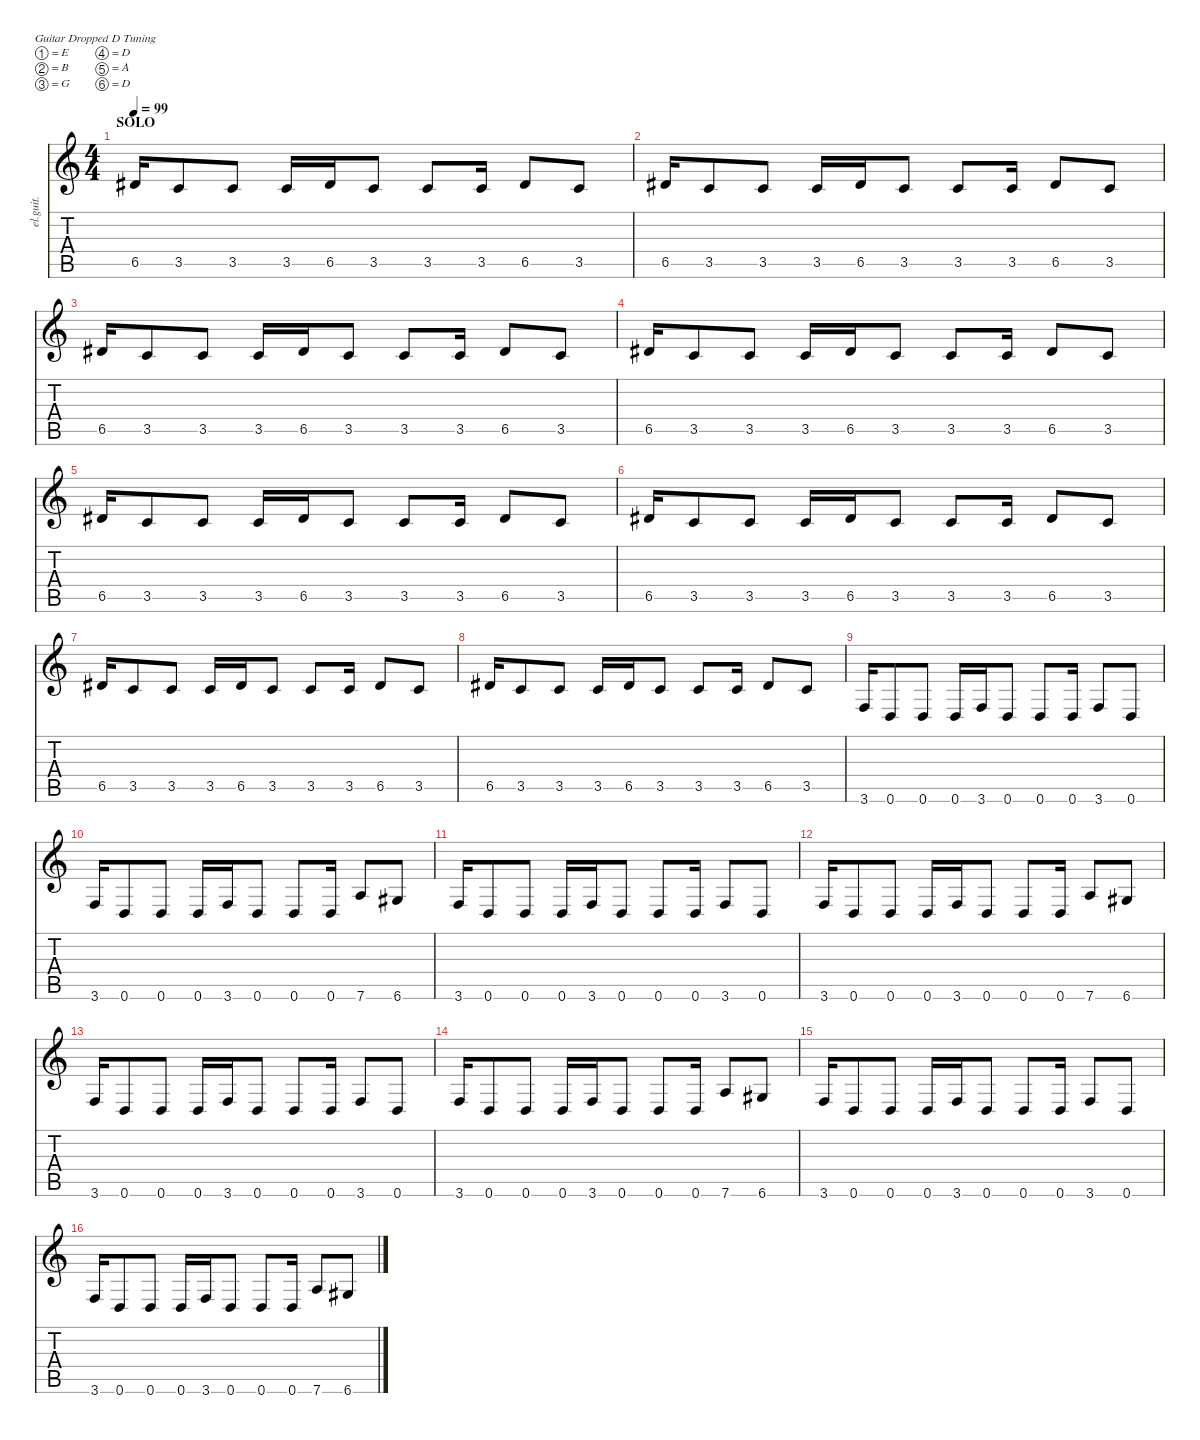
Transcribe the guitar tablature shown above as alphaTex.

\defaultSystemsLayout 4
\hideDynamics
\bracketExtendMode nobrackets
\otherSystemsTrackNameOrientation horizontal
\track ("rythmic and echo left" "el.guit.") {instrument electricguitarmuted}
\staff {score tabs}
\tuning (E4 B3 G3 D3 A2 D2)
\ts (4 4)
\section ("" "SOLO")
\tempo 99
\clef g2
\ks c
6.5{acc #}.16{dy f beam Up} 3.5.8{beam Up} 3.5.8{beam Up} 3.5.16{beam Up} 6.5{acc #}.16{beam Up} 3.5.8{beam Up} 3.5.8{beam Up} 3.5.16{beam Up} 6.5{acc #}.8{beam Up} 3.5.8{beam Up} |
6.5{acc #}.16{beam Up} 3.5.8{beam Up} 3.5.8{beam Up} 3.5.16{beam Up} 6.5{acc #}.16{beam Up} 3.5.8{beam Up} 3.5.8{beam Up} 3.5.16{beam Up} 6.5{acc #}.8{beam Up} 3.5.8{beam Up} |
6.5{acc #}.16{beam Up} 3.5.8{beam Up} 3.5.8{beam Up} 3.5.16{beam Up} 6.5{acc #}.16{beam Up} 3.5.8{beam Up} 3.5.8{beam Up} 3.5.16{beam Up} 6.5{acc #}.8{beam Up} 3.5.8{beam Up} |
6.5{acc #}.16{beam Up} 3.5.8{beam Up} 3.5.8{beam Up} 3.5.16{beam Up} 6.5{acc #}.16{beam Up} 3.5.8{beam Up} 3.5.8{beam Up} 3.5.16{beam Up} 6.5{acc #}.8{beam Up} 3.5.8{beam Up} |
6.5{acc #}.16{beam Up} 3.5.8{beam Up} 3.5.8{beam Up} 3.5.16{beam Up} 6.5{acc #}.16{beam Up} 3.5.8{beam Up} 3.5.8{beam Up} 3.5.16{beam Up} 6.5{acc #}.8{beam Up} 3.5.8{beam Up} |
6.5{acc #}.16{beam Up} 3.5.8{beam Up} 3.5.8{beam Up} 3.5.16{beam Up} 6.5{acc #}.16{beam Up} 3.5.8{beam Up} 3.5.8{beam Up} 3.5.16{beam Up} 6.5{acc #}.8{beam Up} 3.5.8{beam Up} |
6.5{acc #}.16{beam Up} 3.5.8{beam Up} 3.5.8{beam Up} 3.5.16{beam Up} 6.5{acc #}.16{beam Up} 3.5.8{beam Up} 3.5.8{beam Up} 3.5.16{beam Up} 6.5{acc #}.8{beam Up} 3.5.8{beam Up} |
6.5{acc #}.16{beam Up} 3.5.8{beam Up} 3.5.8{beam Up} 3.5.16{beam Up} 6.5{acc #}.16{beam Up} 3.5.8{beam Up} 3.5.8{beam Up} 3.5.16{beam Up} 6.5{acc #}.8{beam Up} 3.5.8{beam Up} |
3.6.16{beam Up} 0.6.8{beam Up} 0.6.8{beam Up} 0.6.16{beam Up} 3.6.16{beam Up} 0.6.8{beam Up} 0.6.8{beam Up} 0.6.16{beam Up} 3.6.8{beam Up} 0.6.8{beam Up} |
3.6.16{beam Up} 0.6.8{beam Up} 0.6.8{beam Up} 0.6.16{beam Up} 3.6.16{beam Up} 0.6.8{beam Up} 0.6.8{beam Up} 0.6.16{beam Up} 7.6.8{beam Up} 6.6{acc #}.8{beam Up} |
3.6.16{beam Up} 0.6.8{beam Up} 0.6.8{beam Up} 0.6.16{beam Up} 3.6.16{beam Up} 0.6.8{beam Up} 0.6.8{beam Up} 0.6.16{beam Up} 3.6.8{beam Up} 0.6.8{beam Up} |
3.6.16{beam Up} 0.6.8{beam Up} 0.6.8{beam Up} 0.6.16{beam Up} 3.6.16{beam Up} 0.6.8{beam Up} 0.6.8{beam Up} 0.6.16{beam Up} 7.6.8{beam Up} 6.6{acc #}.8{beam Up} |
3.6.16{beam Up} 0.6.8{beam Up} 0.6.8{beam Up} 0.6.16{beam Up} 3.6.16{beam Up} 0.6.8{beam Up} 0.6.8{beam Up} 0.6.16{beam Up} 3.6.8{beam Up} 0.6.8{beam Up} |
3.6.16{beam Up} 0.6.8{beam Up} 0.6.8{beam Up} 0.6.16{beam Up} 3.6.16{beam Up} 0.6.8{beam Up} 0.6.8{beam Up} 0.6.16{beam Up} 7.6.8{beam Up} 6.6{acc #}.8{beam Up} |
3.6.16{beam Up} 0.6.8{beam Up} 0.6.8{beam Up} 0.6.16{beam Up} 3.6.16{beam Up} 0.6.8{beam Up} 0.6.8{beam Up} 0.6.16{beam Up} 3.6.8{beam Up} 0.6.8{beam Up} |
3.6.16{beam Up} 0.6.8{beam Up} 0.6.8{beam Up} 0.6.16{beam Up} 3.6.16{beam Up} 0.6.8{beam Up} 0.6.8{beam Up} 0.6.16{beam Up} 7.6.8{beam Up} 6.6{acc #}.8{beam Up}
